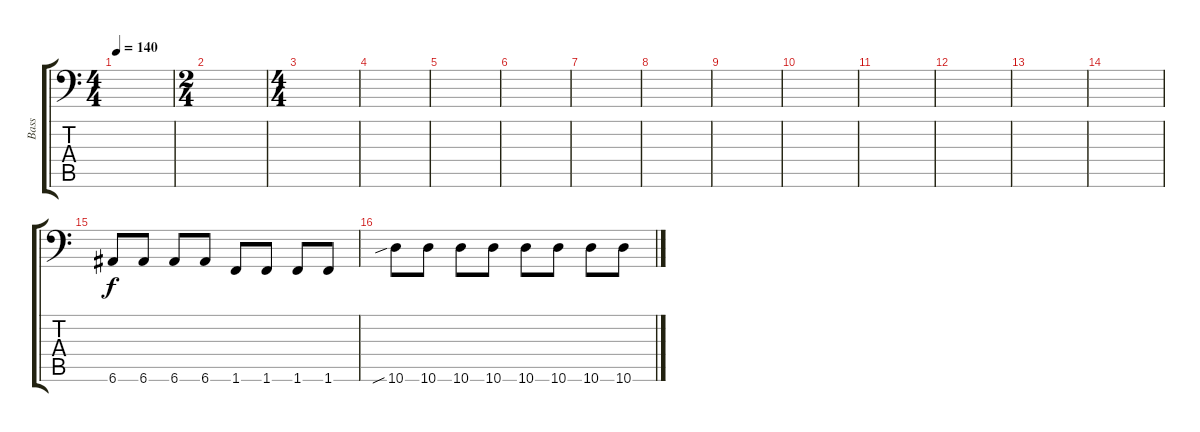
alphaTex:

\track ("Bass" "Bass") {instrument electricbassfinger}
\staff {score tabs}
\tuning (E3 B2 G2 D2 A1 E1) {hide}
\ts (4 4)
\tempo 140
\clef f4
\ks c
|
\ts (2 4)
|
\ts (4 4)
|
|
|
|
|
|
|
|
|
|
|
|
6.6.8 6.6.8 6.6.8 6.6.8 1.6.8 1.6.8 1.6.8 1.6.8 |
10.6{sib}.8 10.6.8 10.6.8 10.6.8 10.6.8 10.6.8 10.6.8 10.6.8
